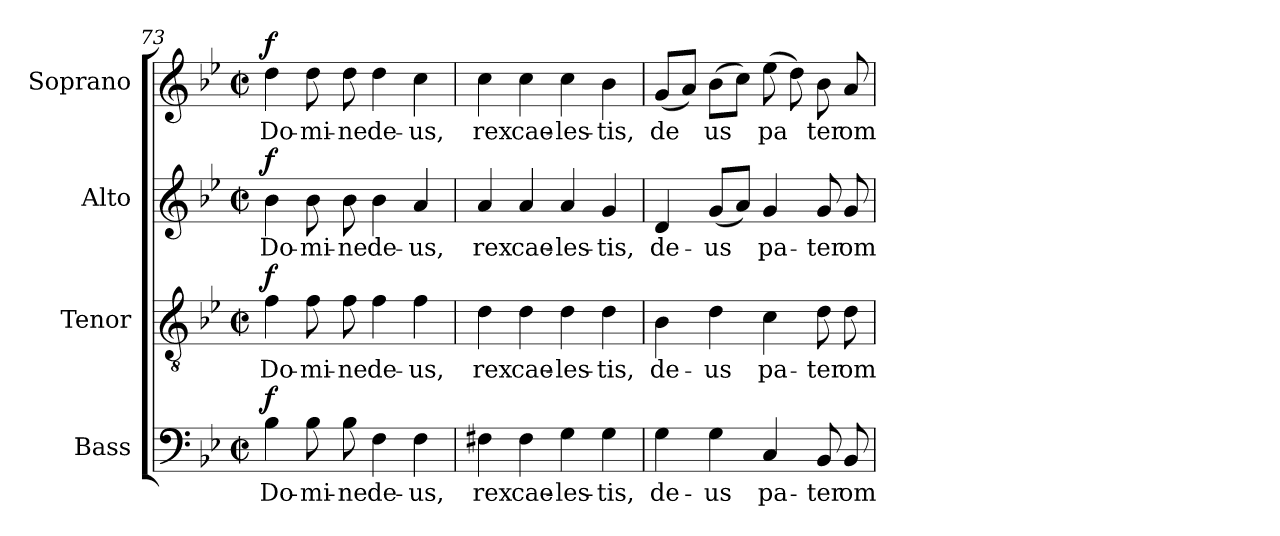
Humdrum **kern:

**kern	**text	**dynam	**kern	**text	**dynam	**kern	**text	**dynam	**kern	**text	**dynam
*part4	*part4	*part4	*part3	*part3	*part3	*part2	*part2	*part2	*part1	*part1	*part1
*staff4	*staff4	*staff4	*staff3	*staff3	*staff3	*staff2	*staff2	*staff2	*staff1	*staff1	*staff1
*I"Bass	*	*	*I"Tenor	*	*	*I"Alto	*	*	*I"Soprano	*	*
*I'B.	*	*	*I'T.	*	*	*I'A.	*	*	*I'S.	*	*
!!LO:LB:g=z
*clefF4	*	*	*clefGv2	*	*	*clefG2	*	*	*clefG2	*	*
*k[b-e-]	*	*	*k[b-e-]	*	*	*k[b-e-]	*	*	*k[b-e-]	*	*
*B-:	*	*	*B-:	*	*	*B-:	*	*	*B-:	*	*
*M2/2	*	*	*M2/2	*	*	*M2/2	*	*	*M2/2	*	*
*met(c|)	*	*	*met(c|)	*	*	*met(c|)	*	*	*met(c|)	*	*
=73	=73	=73	=73	=73	=73	=73	=73	=73	=73	=73	=73
!	!LO:LY:b:cj	!LO:DY:a	!	!LO:LY:b:cj	!LO:DY:a	!	!LO:LY:b:cj	!LO:DY:a	!	!LO:LY:b:cj	!LO:DY:a
4B-\	Do-	f	4f\	Do-	f	4b-\	Do-	f	4dd\	Do-	f
!	!LO:LY:b:cj	!	!	!LO:LY:b:cj	!	!	!LO:LY:b:cj	!	!	!LO:LY:b:cj	!
8B-\	-mi-	.	8f\	-mi-	.	8b-\	-mi-	.	8dd\	-mi-	.
!	!LO:LY:b:cj	!	!	!LO:LY:b:cj	!	!	!LO:LY:b:cj	!	!	!LO:LY:b:cj	!
8B-\	-ne	.	8f\	-ne	.	8b-\	-ne	.	8dd\	-ne	.
!	!LO:LY:b:cj	!	!	!LO:LY:b:cj	!	!	!LO:LY:b:cj	!	!	!LO:LY:b:cj	!
4F\	de-	.	4f\	de-	.	4b-\	de-	.	4dd\	de-	.
!	!LO:LY:b:cj	!	!	!LO:LY:b:cj	!	!	!LO:LY:b:cj	!	!	!LO:LY:b:cj	!
4F\	-us,	.	4f\	-us,	.	4a/	-us,	.	4cc\	-us,	.
=74	=74	=74	=74	=74	=74	=74	=74	=74	=74	=74	=74
!	!LO:LY:b:cj	!	!	!LO:LY:b:cj	!	!	!LO:LY:b:cj	!	!	!LO:LY:b:cj	!
4F#X\	rex	.	4d\	rex	.	4a/	rex	.	4cc\	rex	.
!	!LO:LY:b:cj	!	!	!LO:LY:b:cj	!	!	!LO:LY:b:cj	!	!	!LO:LY:b:cj	!
4F#\	cae-	.	4d\	cae-	.	4a/	cae-	.	4cc\	cae-	.
!	!LO:LY:b:cj	!	!	!LO:LY:b:cj	!	!	!LO:LY:b:cj	!	!	!LO:LY:b:cj	!
4G\	-les-	.	4d\	-les-	.	4a/	-les-	.	4cc\	-les-	.
!	!LO:LY:b:cj	!	!	!LO:LY:b:cj	!	!	!LO:LY:b:cj	!	!	!LO:LY:b:cj	!
4G\	-tis,	.	4d\	-tis,	.	4g/	-tis,	.	4b-\	-tis,	.
=75	=75	=75	=75	=75	=75	=75	=75	=75	=75	=75	=75
!	!LO:LY:b:cj	!	!	!LO:LY:b:cj	!	!	!LO:LY:b:cj	!	!	!LO:LY:b:cj	!
4G\	de-	.	4B-\	de-	.	4d/	de-	.	(<8g/L	de	.
!	!	!	!	!	!	!	!	!	!	!LO:LY:b:cj	!
.	.	.	.	.	.	.	.	.	8a/J)	.	.
!	!LO:LY:b:cj	!	!	!LO:LY:b:cj	!	!	!LO:LY:b:cj	!	!	!LO:LY:b:cj	!
4G\	-us	.	4d\	-us	.	(<8g/L	-us	.	(>8b-\L	us	.
!	!	!	!	!	!	!	!LO:LY:b:cj	!	!	!LO:LY:b:cj	!
.	.	.	.	.	.	8a/J)	.	.	8cc\J)	.	.
!	!LO:LY:b:cj	!	!	!LO:LY:b:cj	!	!	!LO:LY:b:cj	!	!	!LO:LY:b:cj	!
4C/	pa-	.	4c\	pa-	.	4g/	pa-	.	(>8ee-\	pa	.
!	!	!	!	!	!	!	!	!	!	!LO:LY:b:cj	!
.	.	.	.	.	.	.	.	.	8dd\)	.	.
!	!LO:LY:b:cj	!	!	!LO:LY:b:cj	!	!	!LO:LY:b:cj	!	!	!LO:LY:b:cj	!
8BB-/	-ter	.	8d\	-ter	.	8g/	-ter	.	8b-\	ter	.
!	!LO:LY:b:cj	!	!	!LO:LY:b:cj	!	!	!LO:LY:b:cj	!	!	!LO:LY:b:cj	!
8BB-/	om-	.	8d\	om-	.	8g/	om-	.	8a/	om-	.
=	=	=	=	=	=	=	=	=	=	=	=
*-	*-	*-	*-	*-	*-	*-	*-	*-	*-	*-	*-
